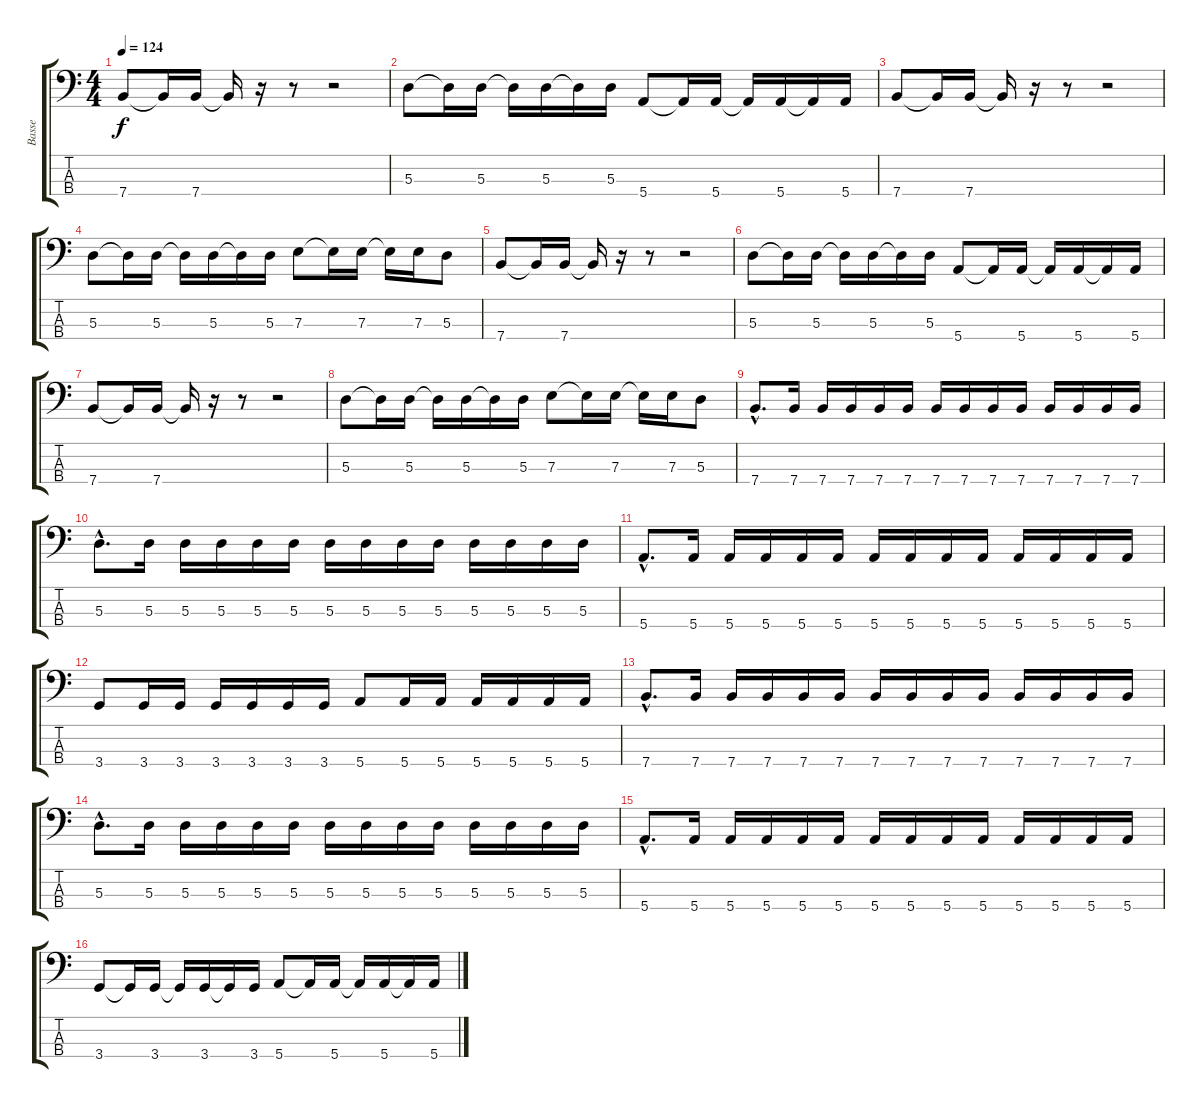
\track ("Basse" "Basse") {instrument electricbassfinger}
\staff {score tabs}
\tuning (G2 D2 A1 E1) {hide}
\ts (4 4)
\tempo 124
\clef f4
\ks c
7.4.8{dy f instrument electricbassfinger} 7.4{t}.16 7.4.16 7.4{t}.16 r.16 r.8 r.2 |
5.3.8 5.3{t}.16 5.3.16 5.3{t}.16 5.3.16 5.3{t}.16 5.3.16 5.4.8 5.4{t}.16 5.4.16 5.4{t}.16 5.4.16 5.4{t}.16 5.4.16 |
7.4.8 7.4{t}.16 7.4.16 7.4{t}.16 r.16 r.8 r.2 |
5.3.8 5.3{t}.16 5.3.16 5.3{t}.16 5.3.16 5.3{t}.16 5.3.16 7.3.8 7.3{t}.16 7.3.16 7.3{t}.16 7.3.16 5.3.8 |
7.4.8 7.4{t}.16 7.4.16 7.4{t}.16 r.16 r.8 r.2 |
5.3.8 5.3{t}.16 5.3.16 5.3{t}.16 5.3.16 5.3{t}.16 5.3.16 5.4.8 5.4{t}.16 5.4.16 5.4{t}.16 5.4.16 5.4{t}.16 5.4.16 |
7.4.8 7.4{t}.16 7.4.16 7.4{t}.16 r.16 r.8 r.2 |
5.3.8 5.3{t}.16 5.3.16 5.3{t}.16 5.3.16 5.3{t}.16 5.3.16 7.3.8 7.3{t}.16 7.3.16 7.3{t}.16 7.3.16 5.3.8 |
7.4{hac}.8{d} 7.4.16 7.4.16 7.4.16 7.4.16 7.4.16 7.4.16 7.4.16 7.4.16 7.4.16 7.4.16 7.4.16 7.4.16 7.4.16 |
5.3{hac}.8{d} 5.3.16 5.3.16 5.3.16 5.3.16 5.3.16 5.3.16 5.3.16 5.3.16 5.3.16 5.3.16 5.3.16 5.3.16 5.3.16 |
5.4{hac}.8{d} 5.4.16 5.4.16 5.4.16 5.4.16 5.4.16 5.4.16 5.4.16 5.4.16 5.4.16 5.4.16 5.4.16 5.4.16 5.4.16 |
3.4.8 3.4.16 3.4.16 3.4.16 3.4.16 3.4.16 3.4.16 5.4.8 5.4.16 5.4.16 5.4.16 5.4.16 5.4.16 5.4.16 |
7.4{hac}.8{d} 7.4.16 7.4.16 7.4.16 7.4.16 7.4.16 7.4.16 7.4.16 7.4.16 7.4.16 7.4.16 7.4.16 7.4.16 7.4.16 |
5.3{hac}.8{d} 5.3.16 5.3.16 5.3.16 5.3.16 5.3.16 5.3.16 5.3.16 5.3.16 5.3.16 5.3.16 5.3.16 5.3.16 5.3.16 |
5.4{hac}.8{d} 5.4.16 5.4.16 5.4.16 5.4.16 5.4.16 5.4.16 5.4.16 5.4.16 5.4.16 5.4.16 5.4.16 5.4.16 5.4.16 |
3.4.8 3.4{t}.16 3.4.16 3.4{t}.16 3.4.16 3.4{t}.16 3.4.16 5.4.8 5.4{t}.16 5.4.16 5.4{t}.16 5.4.16 5.4{t}.16 5.4.16
